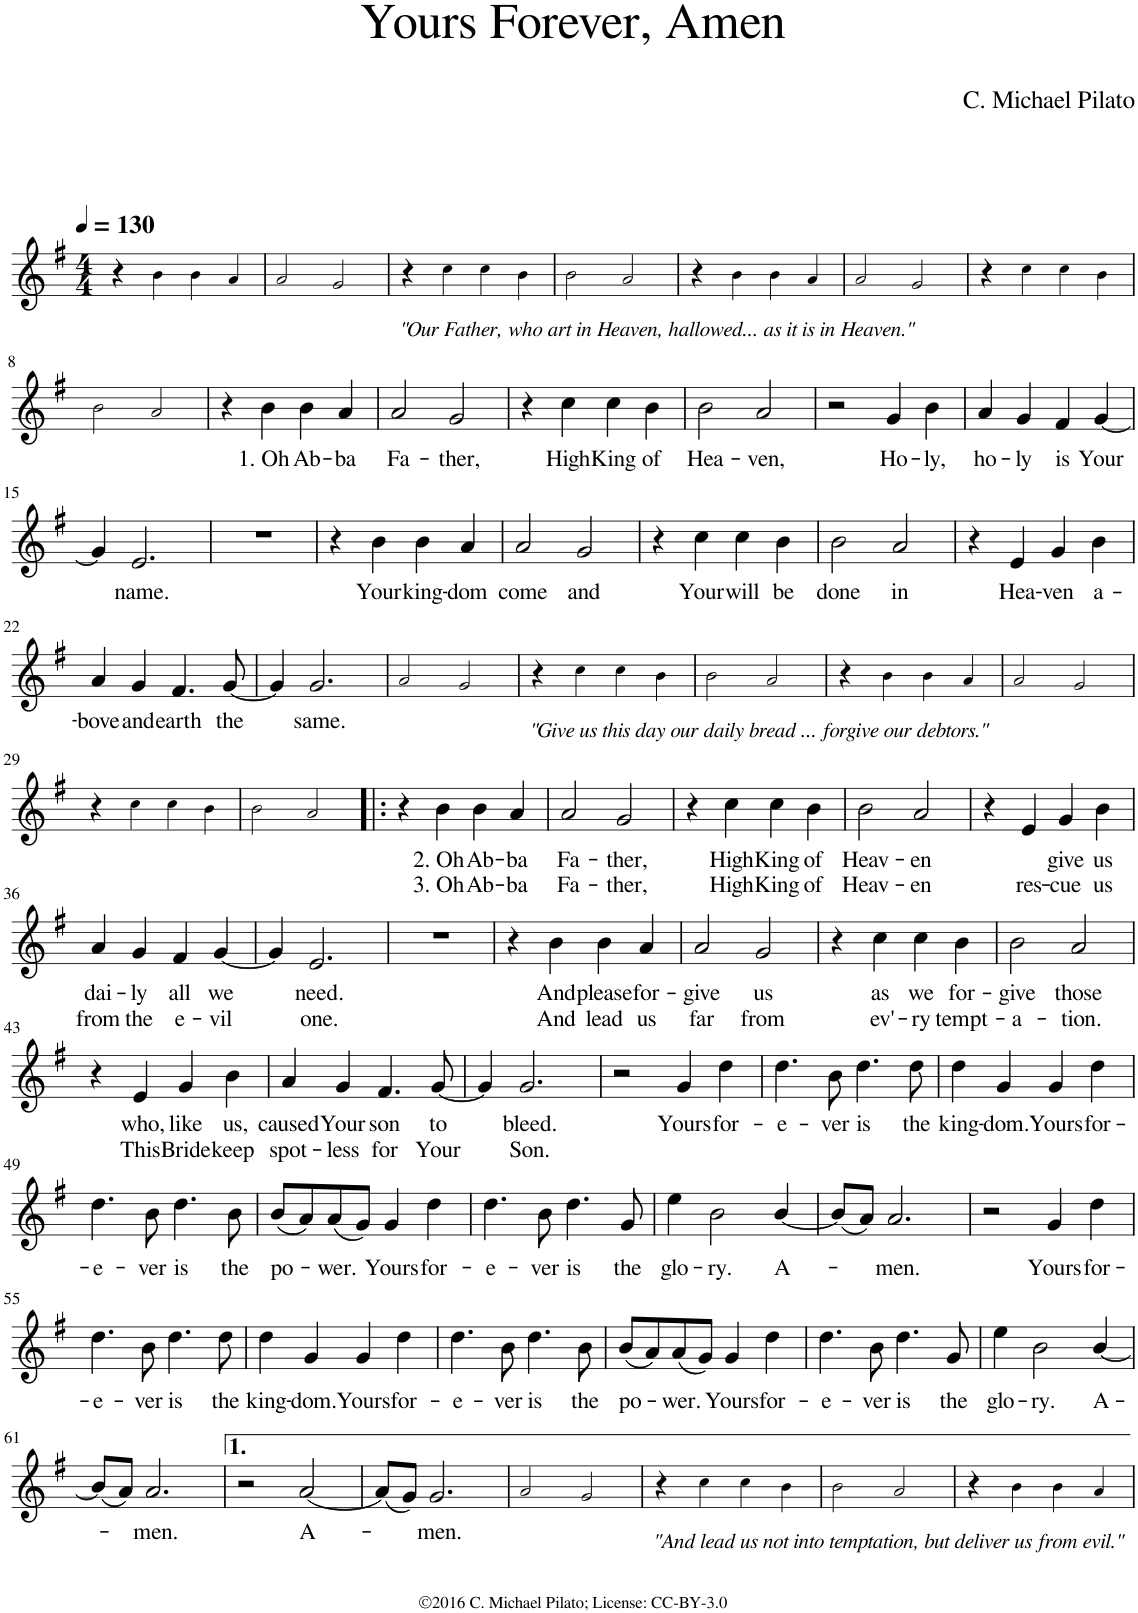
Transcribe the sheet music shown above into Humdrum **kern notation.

**kern	**text	**text
*part1	*part1	*part1
*staff1	*staff1	*staff1
*I"Piano	*	*
*I'Pno.	*	*
*clefG2	*	*
*k[f#]	*	*
*M4/4	*	*
*MM130	*	*
=1	=1	=1
4r	.	.
4b!\	.	.
4b!\	.	.
4a!/	.	.
=2	=2	=2
2a!/	.	.
2g!/	.	.
=3	=3	=3
!LO:TX:b:i:t="Our Father, who art in Heaven, hallowed... as it is in Heaven."	!	!
4r	.	.
4cc!\	.	.
4cc!\	.	.
4b!\	.	.
=4	=4	=4
2b!\	.	.
2a!/	.	.
=5	=5	=5
4r	.	.
4b!\	.	.
4b!\	.	.
4a!/	.	.
=6	=6	=6
2a!/	.	.
2g!/	.	.
=7	=7	=7
4r	.	.
4cc!\	.	.
4cc!\	.	.
4b!\	.	.
!!LO:LB:g=z
=8	=8	=8
2b!\	.	.
2a!/	.	.
=9	=9	=9
4r	.	.
!	!LO:LY:b	!
4b\	1. Oh	.
!	!LO:LY:b	!
4b\	Ab-	.
!	!LO:LY:b	!
4a/	-ba	.
=10	=10	=10
!	!LO:LY:b	!
2a/	Fa-	.
!	!LO:LY:b	!
2g/	-ther,	.
=11	=11	=11
4r	.	.
!	!LO:LY:b	!
4cc\	High	.
!	!LO:LY:b	!
4cc\	King	.
!	!LO:LY:b	!
4b\	of	.
=12	=12	=12
!	!LO:LY:b	!
2b\	Hea-	.
!	!LO:LY:b	!
2a/	-ven,	.
=13	=13	=13
2r	.	.
!	!LO:LY:b	!
4g/	Ho-	.
!	!LO:LY:b	!
4b\	-ly,	.
=14	=14	=14
!	!LO:LY:b	!
4a/	ho-	.
!	!LO:LY:b	!
4g/	-ly	.
!	!LO:LY:b	!
4f#/	is	.
!	!LO:LY:b	!
[4g/	Your	.
!!LO:LB:g=z
=15	=15	=15
4g/]	.	.
!	!LO:LY:b	!
2.e/	name.	.
=16	=16	=16
1r	.	.
=17	=17	=17
4r	.	.
!	!LO:LY:b	!
4b\	Your	.
!	!LO:LY:b	!
4b\	king-	.
!	!LO:LY:b	!
4a/	-dom	.
=18	=18	=18
!	!LO:LY:b	!
2a/	come	.
!	!LO:LY:b	!
2g/	and	.
=19	=19	=19
4r	.	.
!	!LO:LY:b	!
4cc\	Your	.
!	!LO:LY:b	!
4cc\	will	.
!	!LO:LY:b	!
4b\	be	.
=20	=20	=20
!	!LO:LY:b	!
2b\	done	.
!	!LO:LY:b	!
2a/	in	.
=21	=21	=21
4r	.	.
!	!LO:LY:b	!
4e/	Hea-	.
!	!LO:LY:b	!
4g/	-ven	.
!	!LO:LY:b	!
4b\	a-	.
!!LO:LB:g=z
=22	=22	=22
!	!LO:LY:b	!
4a/	-bove	.
!	!LO:LY:b	!
4g/	and	.
!	!LO:LY:b	!
4.f#/	earth	.
!	!LO:LY:b	!
[8g/	the	.
=23	=23	=23
4g/]	.	.
!	!LO:LY:b	!
2.g/	same.	.
=24	=24	=24
2a!/	.	.
2g!/	.	.
=25	=25	=25
!LO:TX:b:i:t="Give us this day our daily bread ... forgive our debtors."	!	!
4r	.	.
4cc!\	.	.
4cc!\	.	.
4b!\	.	.
=26	=26	=26
2b!\	.	.
2a!/	.	.
=27	=27	=27
4r	.	.
4b!\	.	.
4b!\	.	.
4a!/	.	.
=28	=28	=28
2a!/	.	.
2g!/	.	.
!!LO:LB:g=z
=29	=29	=29
4r	.	.
4cc!\	.	.
4cc!\	.	.
4b!\	.	.
=30	=30	=30
2b!\	.	.
2a!/	.	.
=31!|:	=31!|:	=31!|:
4r	.	.
!	!LO:LY:b	!LO:LY:b
4b\	2. Oh	3. Oh
!	!LO:LY:b	!LO:LY:b
4b\	Ab-	Ab-
!	!LO:LY:b	!LO:LY:b
4a/	-ba	-ba
=32	=32	=32
!	!LO:LY:b	!LO:LY:b
2a/	Fa-	Fa-
!	!LO:LY:b	!LO:LY:b
2g/	-ther,	-ther,
=33	=33	=33
4r	.	.
!	!LO:LY:b	!LO:LY:b
4cc\	High	High
!	!LO:LY:b	!LO:LY:b
4cc\	King	King
!	!LO:LY:b	!LO:LY:b
4b\	of	of
=34	=34	=34
!	!LO:LY:b	!LO:LY:b
2b\	Heav-	Heav-
!	!LO:LY:b	!LO:LY:b
2a/	-en	-en
=35	=35	=35
4r	.	.
!	!	!LO:LY:b
4e/	.	res-
!	!LO:LY:b	!LO:LY:b
4g/	give	-cue
!	!LO:LY:b	!LO:LY:b
4b\	us	us
!!LO:LB:g=z
=36	=36	=36
!	!LO:LY:b	!LO:LY:b
4a/	dai-	from
!	!LO:LY:b	!LO:LY:b
4g/	-ly	the
!	!LO:LY:b	!LO:LY:b
4f#/	all	e-
!	!LO:LY:b	!LO:LY:b
[4g/	we	-vil
=37	=37	=37
4g/]	.	.
!	!LO:LY:b	!LO:LY:b
2.e/	need.	one.
=38	=38	=38
1r	.	.
=39	=39	=39
4r	.	.
!	!LO:LY:b	!LO:LY:b
4b\	And	And
!	!LO:LY:b	!LO:LY:b
4b\	please	lead
!	!LO:LY:b	!LO:LY:b
4a/	for-	us
=40	=40	=40
!	!LO:LY:b	!LO:LY:b
2a/	-give	far
!	!LO:LY:b	!LO:LY:b
2g/	us	from
=41	=41	=41
4r	.	.
!	!LO:LY:b	!LO:LY:b
4cc\	as	ev'-
!	!LO:LY:b	!LO:LY:b
4cc\	we	-ry
!	!LO:LY:b	!LO:LY:b
4b\	for-	tempt-
=42	=42	=42
!	!LO:LY:b	!LO:LY:b
2b\	-give	-a-
!	!LO:LY:b	!LO:LY:b
2a/	those	-tion.
!!LO:LB:g=z
=43	=43	=43
4r	.	.
!	!LO:LY:b	!LO:LY:b
4e/	who,	This
!	!LO:LY:b	!LO:LY:b
4g/	like	Bride
!	!LO:LY:b	!LO:LY:b
4b\	us,	keep
=44	=44	=44
!	!LO:LY:b	!LO:LY:b
4a/	caused	spot-
!	!LO:LY:b	!LO:LY:b
4g/	Your	-less
!	!LO:LY:b	!LO:LY:b
4.f#/	son	for
!	!LO:LY:b	!LO:LY:b
[8g/	to	Your
=45	=45	=45
4g/]	.	.
!	!LO:LY:b	!LO:LY:b
2.g/	bleed.	Son.
=46	=46	=46
2r	.	.
!	!LO:LY:b	!
4g/	Yours	.
!	!LO:LY:b	!
4dd\	for-	.
=47	=47	=47
!	!LO:LY:b	!
4.dd\	-e-	.
!	!LO:LY:b	!
8b\	-ver	.
!	!LO:LY:b	!
4.dd\	is	.
!	!LO:LY:b	!
8dd\	the	.
=48	=48	=48
!	!LO:LY:b	!
4dd\	king-	.
!	!LO:LY:b	!
4g/	-dom.	.
!	!LO:LY:b	!
4g/	Yours	.
!	!LO:LY:b	!
4dd\	for-	.
!!LO:LB:g=z
=49	=49	=49
!	!LO:LY:b	!
4.dd\	-e-	.
!	!LO:LY:b	!
8b\	-ver	.
!	!LO:LY:b	!
4.dd\	is	.
!	!LO:LY:b	!
8b\	the	.
=50	=50	=50
!	!LO:LY:b	!
(8b/L	po-	.
8a/)	.	.
!	!LO:LY:b	!
(8a/	-wer.	.
8g/J)	.	.
!	!LO:LY:b	!
4g/	Yours	.
!	!LO:LY:b	!
4dd\	for-	.
=51	=51	=51
!	!LO:LY:b	!
4.dd\	-e-	.
!	!LO:LY:b	!
8b\	-ver	.
!	!LO:LY:b	!
4.dd\	is	.
!	!LO:LY:b	!
8g/	the	.
=52	=52	=52
!	!LO:LY:b	!
4ee\	glo-	.
!	!LO:LY:b	!
2b\	-ry.	.
!	!LO:LY:b	!
[4b/	A-	.
=53	=53	=53
(8b/L]	.	.
8a/J)	.	.
!	!LO:LY:b	!
2.a/	-men.	.
=54	=54	=54
2r	.	.
!	!LO:LY:b	!
4g/	Yours	.
!	!LO:LY:b	!
4dd\	for-	.
!!LO:LB:g=z
=55	=55	=55
!	!LO:LY:b	!
4.dd\	-e-	.
!	!LO:LY:b	!
8b\	-ver	.
!	!LO:LY:b	!
4.dd\	is	.
!	!LO:LY:b	!
8dd\	the	.
=56	=56	=56
!	!LO:LY:b	!
4dd\	king-	.
!	!LO:LY:b	!
4g/	-dom.	.
!	!LO:LY:b	!
4g/	Yours	.
!	!LO:LY:b	!
4dd\	for-	.
=57	=57	=57
!	!LO:LY:b	!
4.dd\	-e-	.
!	!LO:LY:b	!
8b\	-ver	.
!	!LO:LY:b	!
4.dd\	is	.
!	!LO:LY:b	!
8b\	the	.
=58	=58	=58
!	!LO:LY:b	!
(8b/L	po-	.
8a/)	.	.
!	!LO:LY:b	!
(8a/	-wer.	.
8g/J)	.	.
!	!LO:LY:b	!
4g/	Yours	.
!	!LO:LY:b	!
4dd\	for-	.
=59	=59	=59
!	!LO:LY:b	!
4.dd\	-e-	.
!	!LO:LY:b	!
8b\	-ver	.
!	!LO:LY:b	!
4.dd\	is	.
!	!LO:LY:b	!
8g/	the	.
=60	=60	=60
!	!LO:LY:b	!
4ee\	glo-	.
!	!LO:LY:b	!
2b\	-ry.	.
!	!LO:LY:b	!
[4b/	A-	.
!!LO:LB:g=z
=61	=61	=61
(8b/L]	.	.
8a/J)	.	.
!	!LO:LY:b	!
2.a/	-men.	.
=62	=62	=62
2r	.	.
!	!LO:LY:b	!
[2a/	A-	.
=63	=63	=63
(8a/L]	.	.
8g/J)	.	.
!	!LO:LY:b	!
2.g/	-men.	.
=64	=64	=64
2a!/	.	.
2g!/	.	.
=65	=65	=65
!LO:TX:b:i:t="And lead us not into temptation, but deliver us from evil."	!	!
4r	.	.
4cc!\	.	.
4cc!\	.	.
4b!\	.	.
=66	=66	=66
2b!\	.	.
2a!/	.	.
=67	=67	=67
4r	.	.
4b!\	.	.
4b!\	.	.
4a!/	.	.
=	=	=
*-	*-	*-
